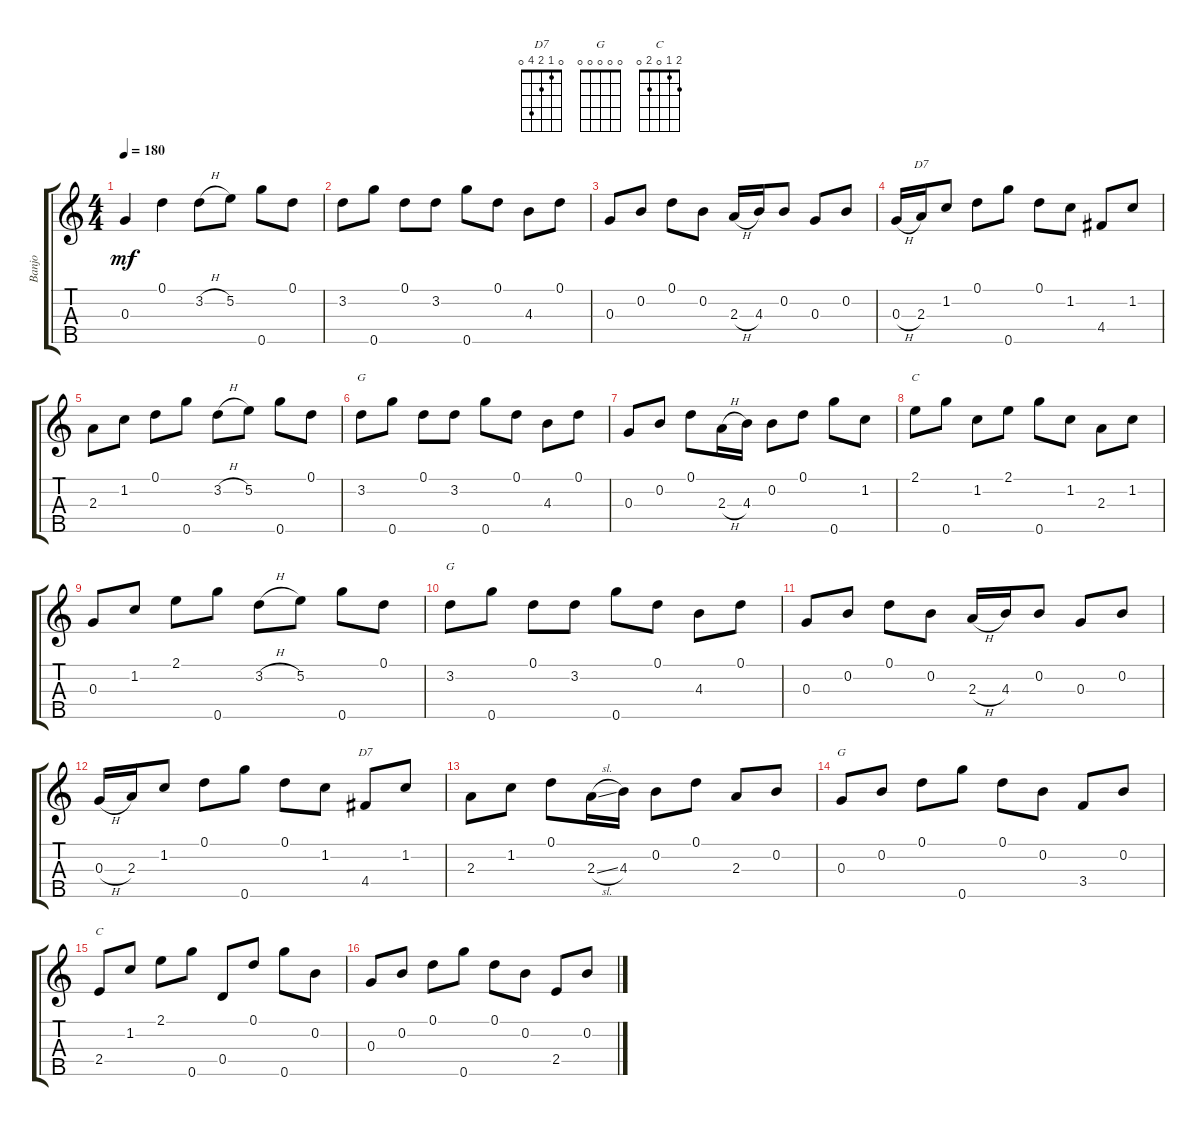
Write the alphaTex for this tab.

\track ("Banjo" "Banjo") {instrument banjo}
\staff {score tabs}
\tuning (D4 B3 G3 D3 G4) {hide}
\displaytranspose 12
\chord ("D7" 0 1 2 0 0)
\chord ("G" x 3 4 0 0)
\chord ("C" 2 1 0 x 0)
\chord ("G" 0 3 4 0 0)
\chord ("D7" 0 1 2 4 0)
\chord ("G" 0 0 0 0 0)
\chord ("C" 2 1 0 2 0)
\ts (4 4)
\tempo 180
\clef g2
\ks c
0.3.4{dy mf} 0.1.4 3.2{h}.8 5.2.8 0.5.8 0.1.8 |
3.2.8 0.5.8 0.1.8 3.2.8 0.5.8 0.1.8 4.3.8 0.1.8 |
0.3.8 0.2.8 0.1.8 0.2.8 2.3{h}.16 4.3.16 0.2.8 0.3.8 0.2.8 |
0.3{h}.16 2.3.16{ch "D7"} 1.2.8 0.1.8 0.5.8 0.1.8 1.2.8 4.4.8 1.2.8 |
2.3.8 1.2.8 0.1.8 0.5.8 3.2{h}.8 5.2.8 0.5.8 0.1.8 |
3.2.8{ch "G"} 0.5.8 0.1.8 3.2.8 0.5.8 0.1.8 4.3.8 0.1.8 |
0.3.8 0.2.8 0.1.8 2.3{h}.16 4.3.16 0.2.8 0.1.8 0.5.8 1.2.8 |
2.1.8{ch "C"} 0.5.8 1.2.8 2.1.8 0.5.8 1.2.8 2.3.8 1.2.8 |
0.3.8 1.2.8 2.1.8 0.5.8 3.2{h}.8 5.2.8 0.5.8 0.1.8 |
3.2.8{ch "G"} 0.5.8 0.1.8 3.2.8 0.5.8 0.1.8 4.3.8 0.1.8 |
0.3.8 0.2.8 0.1.8 0.2.8 2.3{h}.16 4.3.16 0.2.8 0.3.8 0.2.8 |
0.3{h}.16 2.3.16 1.2.8 0.1.8 0.5.8 0.1.8 1.2.8 4.4.8{ch "D7"} 1.2.8 |
2.3.8 1.2.8 0.1.8 2.3{sl}.16 4.3.16 0.2.8 0.1.8 2.3.8 0.2.8 |
0.3.8{ch "G"} 0.2.8 0.1.8 0.5.8 0.1.8 0.2.8 3.4.8 0.2.8 |
2.4.8{ch "C"} 1.2.8 2.1.8 0.5.8 0.4.8 0.1.8 0.5.8 0.2.8 |
0.3.8 0.2.8 0.1.8 0.5.8 0.1.8 0.2.8 2.4.8 0.2.8
